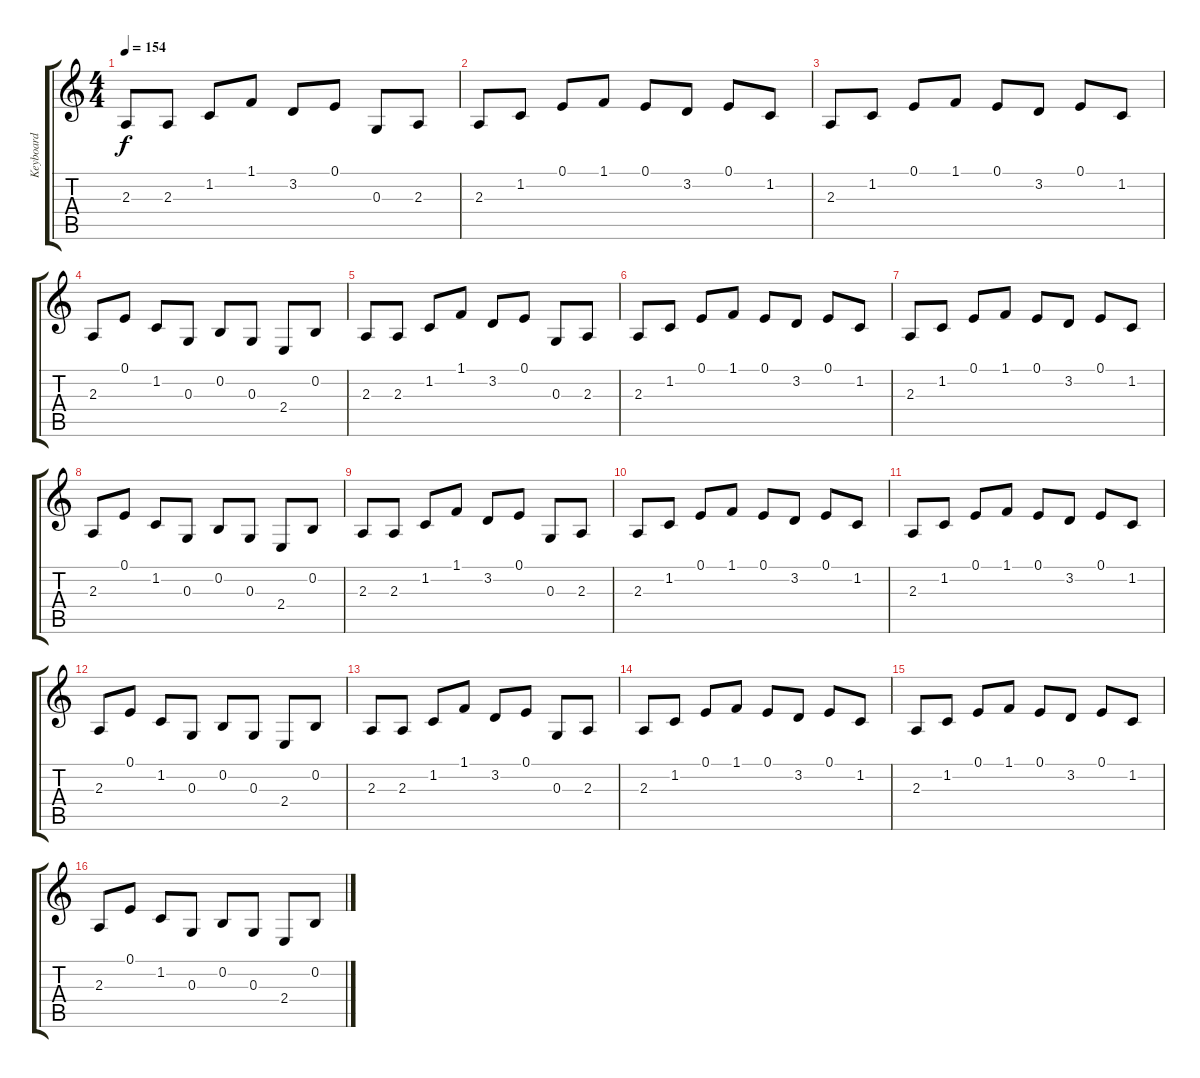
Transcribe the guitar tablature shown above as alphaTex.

\track ("Keyboard" "Keyboard") {instrument brightacousticpiano}
\staff {score tabs}
\tuning (E4 B3 G3 D3 A2 E2) {hide}
\ts (4 4)
\tempo 154
\clef g2
\ks c
2.3.8{dy f} 2.3.8 1.2.8 1.1.8 3.2.8 0.1.8 0.3.8 2.3.8 |
2.3.8 1.2.8 0.1.8 1.1.8 0.1.8 3.2.8 0.1.8 1.2.8 |
2.3.8 1.2.8 0.1.8 1.1.8 0.1.8 3.2.8 0.1.8 1.2.8 |
2.3.8 0.1.8 1.2.8 0.3.8 0.2.8 0.3.8 2.4.8 0.2.8 |
2.3.8 2.3.8 1.2.8 1.1.8 3.2.8 0.1.8 0.3.8 2.3.8 |
2.3.8 1.2.8 0.1.8 1.1.8 0.1.8 3.2.8 0.1.8 1.2.8 |
2.3.8 1.2.8 0.1.8 1.1.8 0.1.8 3.2.8 0.1.8 1.2.8 |
2.3.8 0.1.8 1.2.8 0.3.8 0.2.8 0.3.8 2.4.8 0.2.8 |
2.3.8 2.3.8 1.2.8 1.1.8 3.2.8 0.1.8 0.3.8 2.3.8 |
2.3.8 1.2.8 0.1.8 1.1.8 0.1.8 3.2.8 0.1.8 1.2.8 |
2.3.8 1.2.8 0.1.8 1.1.8 0.1.8 3.2.8 0.1.8 1.2.8 |
2.3.8 0.1.8 1.2.8 0.3.8 0.2.8 0.3.8 2.4.8 0.2.8 |
2.3.8 2.3.8 1.2.8 1.1.8 3.2.8 0.1.8 0.3.8 2.3.8 |
2.3.8 1.2.8 0.1.8 1.1.8 0.1.8 3.2.8 0.1.8 1.2.8 |
2.3.8 1.2.8 0.1.8 1.1.8 0.1.8 3.2.8 0.1.8 1.2.8 |
2.3.8 0.1.8 1.2.8 0.3.8 0.2.8 0.3.8 2.4.8 0.2.8
